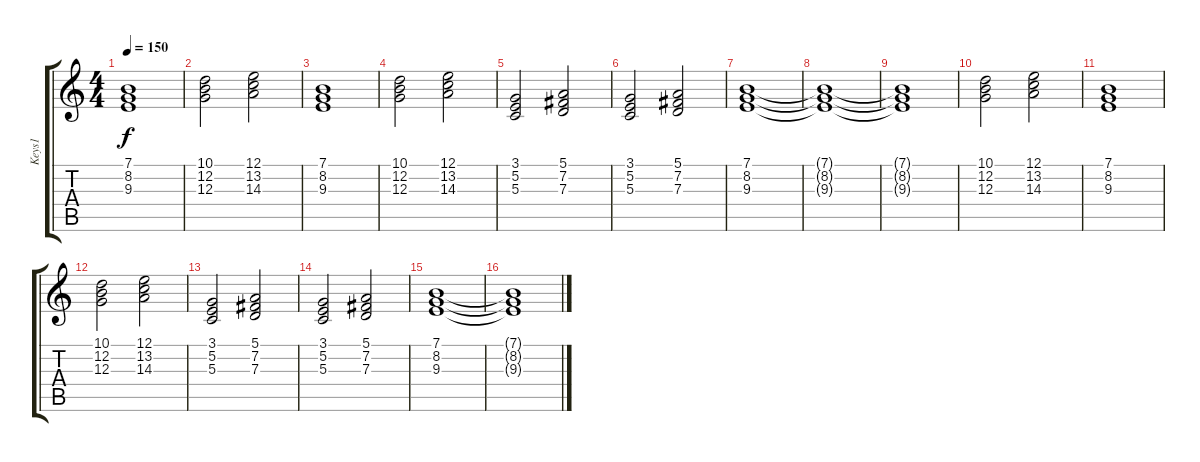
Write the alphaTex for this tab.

\track ("Keys1" "Keys1") {instrument synthstrings1}
\staff {score tabs}
\tuning (E4 B3 G3 D3 A2 E2) {hide}
\ts (4 4)
\tempo 150
\clef g2
\ks c
(7.1{t} 8.2{t} 9.3{t}).1{dy f} |
(10.1 12.2 12.3).2 (12.1 13.2 14.3).2 |
(7.1 8.2 9.3).1 |
(10.1 12.2 12.3).2 (12.1 13.2 14.3).2 |
(3.1 5.2 5.3).2 (5.1 7.2 7.3).2 |
(3.1 5.2 5.3).2 (5.1 7.2 7.3).2 |
(7.1 8.2 9.3).1 |
(7.1{t} 8.2{t} 9.3{t}).1 |
(7.1{t} 8.2{t} 9.3{t}).1 |
(10.1 12.2 12.3).2 (12.1 13.2 14.3).2 |
(7.1 8.2 9.3).1 |
(10.1 12.2 12.3).2 (12.1 13.2 14.3).2 |
(3.1 5.2 5.3).2 (5.1 7.2 7.3).2 |
(3.1 5.2 5.3).2 (5.1 7.2 7.3).2 |
(7.1 8.2 9.3).1 |
(7.1{t} 8.2{t} 9.3{t}).1
